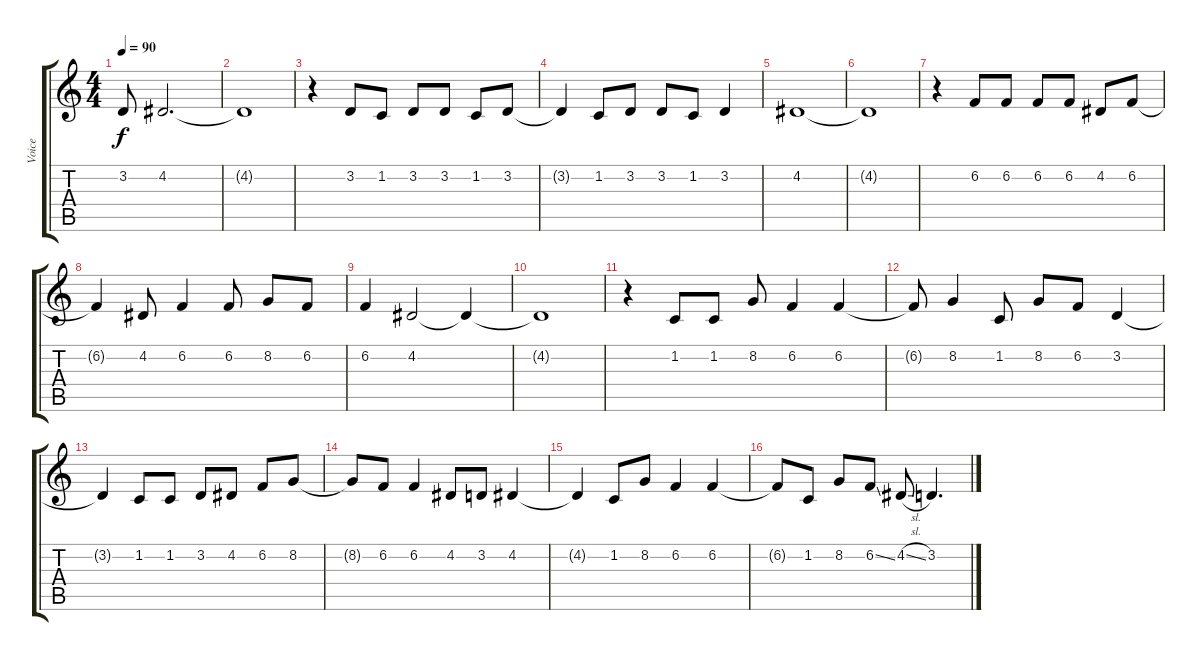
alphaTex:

\track ("Voice" "Voice") {instrument oboe}
\staff {score tabs}
\tuning (E4 B3 G3 D3 A2 E2) {hide}
\ts (4 4)
\tempo 90
\clef g2
\ks c
3.2{t}.8{dy f} 4.2.2{d} |
4.2{t}.1 |
r.4 3.2.8 1.2.8 3.2.8 3.2.8 1.2.8 3.2.8 |
3.2{t}.4 1.2.8 3.2.8 3.2.8 1.2.8 3.2.4 |
4.2.1 |
4.2{t}.1 |
r.4 6.2.8 6.2.8 6.2.8 6.2.8 4.2.8 6.2.8 |
6.2{t}.4 4.2.8 6.2.4 6.2.8 8.2.8 6.2.8 |
6.2.4 4.2.2 4.2{t}.4 |
4.2{t}.1 |
r.4 1.2.8 1.2.8 8.2.8 6.2.4 6.2.4 |
6.2{t}.8 8.2.4 1.2.8 8.2.8 6.2.8 3.2.4 |
3.2{t}.4 1.2.8 1.2.8 3.2.8 4.2.8 6.2.8 8.2.8 |
8.2{t}.8 6.2.8 6.2.4 4.2.8 3.2.8 4.2.4 |
4.2{t}.4 1.2.8 8.2.8 6.2.4 6.2.4 |
6.2{t}.8 1.2.8 8.2.8 6.2{ss}.8 4.2{sl}.8 3.2.4{d}
